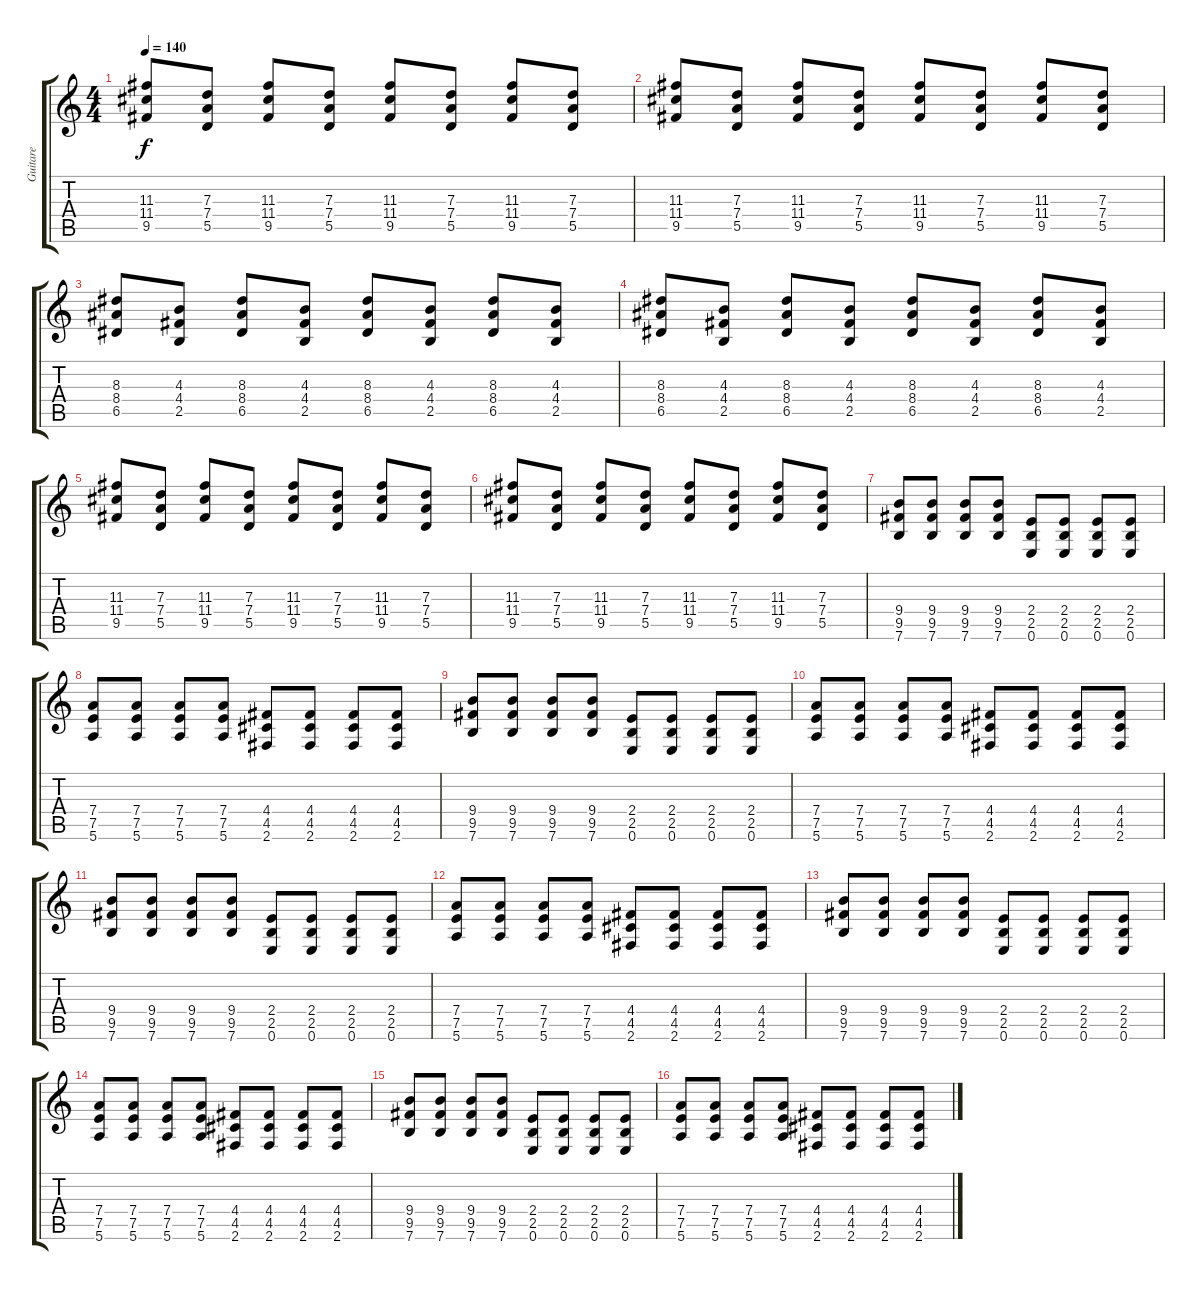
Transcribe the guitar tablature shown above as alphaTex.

\track ("Guitare" "Guitare") {instrument overdrivenguitar}
\staff {score tabs}
\tuning (E4 B3 G3 D3 A2 E2) {hide}
\ts (4 4)
\tempo 140
\clef g2
\ks c
(11.3 11.4 9.5).8{dy f} (7.3 7.4 5.5).8 (11.3 11.4 9.5).8 (7.3 7.4 5.5).8 (11.3 11.4 9.5).8 (7.3 7.4 5.5).8 (11.3 11.4 9.5).8 (7.3 7.4 5.5).8 |
(11.3 11.4 9.5).8 (7.3 7.4 5.5).8 (11.3 11.4 9.5).8 (7.3 7.4 5.5).8 (11.3 11.4 9.5).8 (7.3 7.4 5.5).8 (11.3 11.4 9.5).8 (7.3 7.4 5.5).8 |
(8.3 8.4 6.5).8 (4.3 4.4 2.5).8 (8.3 8.4 6.5).8 (4.3 4.4 2.5).8 (8.3 8.4 6.5).8 (4.3 4.4 2.5).8 (8.3 8.4 6.5).8 (4.3 4.4 2.5).8 |
(8.3 8.4 6.5).8 (4.3 4.4 2.5).8 (8.3 8.4 6.5).8 (4.3 4.4 2.5).8 (8.3 8.4 6.5).8 (4.3 4.4 2.5).8 (8.3 8.4 6.5).8 (4.3 4.4 2.5).8 |
(11.3 11.4 9.5).8 (7.3 7.4 5.5).8 (11.3 11.4 9.5).8 (7.3 7.4 5.5).8 (11.3 11.4 9.5).8 (7.3 7.4 5.5).8 (11.3 11.4 9.5).8 (7.3 7.4 5.5).8 |
(11.3 11.4 9.5).8 (7.3 7.4 5.5).8 (11.3 11.4 9.5).8 (7.3 7.4 5.5).8 (11.3 11.4 9.5).8 (7.3 7.4 5.5).8 (11.3 11.4 9.5).8 (7.3 7.4 5.5).8 |
(9.4 9.5 7.6).8 (9.4 9.5 7.6).8 (9.4 9.5 7.6).8 (9.4 9.5 7.6).8 (2.4 2.5 0.6).8 (2.4 2.5 0.6).8 (2.4 2.5 0.6).8 (2.4 2.5 0.6).8 |
(7.4 7.5 5.6).8 (7.4 7.5 5.6).8 (7.4 7.5 5.6).8 (7.4 7.5 5.6).8 (4.4 4.5 2.6).8 (4.4 4.5 2.6).8 (4.4 4.5 2.6).8 (4.4 4.5 2.6).8 |
(9.4 9.5 7.6).8 (9.4 9.5 7.6).8 (9.4 9.5 7.6).8 (9.4 9.5 7.6).8 (2.4 2.5 0.6).8 (2.4 2.5 0.6).8 (2.4 2.5 0.6).8 (2.4 2.5 0.6).8 |
(7.4 7.5 5.6).8 (7.4 7.5 5.6).8 (7.4 7.5 5.6).8 (7.4 7.5 5.6).8 (4.4 4.5 2.6).8 (4.4 4.5 2.6).8 (4.4 4.5 2.6).8 (4.4 4.5 2.6).8 |
(9.4 9.5 7.6).8 (9.4 9.5 7.6).8 (9.4 9.5 7.6).8 (9.4 9.5 7.6).8 (2.4 2.5 0.6).8 (2.4 2.5 0.6).8 (2.4 2.5 0.6).8 (2.4 2.5 0.6).8 |
(7.4 7.5 5.6).8 (7.4 7.5 5.6).8 (7.4 7.5 5.6).8 (7.4 7.5 5.6).8 (4.4 4.5 2.6).8 (4.4 4.5 2.6).8 (4.4 4.5 2.6).8 (4.4 4.5 2.6).8 |
(9.4 9.5 7.6).8 (9.4 9.5 7.6).8 (9.4 9.5 7.6).8 (9.4 9.5 7.6).8 (2.4 2.5 0.6).8 (2.4 2.5 0.6).8 (2.4 2.5 0.6).8 (2.4 2.5 0.6).8 |
(7.4 7.5 5.6).8 (7.4 7.5 5.6).8 (7.4 7.5 5.6).8 (7.4 7.5 5.6).8 (4.4 4.5 2.6).8 (4.4 4.5 2.6).8 (4.4 4.5 2.6).8 (4.4 4.5 2.6).8 |
(9.4 9.5 7.6).8 (9.4 9.5 7.6).8 (9.4 9.5 7.6).8 (9.4 9.5 7.6).8 (2.4 2.5 0.6).8 (2.4 2.5 0.6).8 (2.4 2.5 0.6).8 (2.4 2.5 0.6).8 |
(7.4 7.5 5.6).8 (7.4 7.5 5.6).8 (7.4 7.5 5.6).8 (7.4 7.5 5.6).8 (4.4 4.5 2.6).8 (4.4 4.5 2.6).8 (4.4 4.5 2.6).8 (4.4 4.5 2.6).8
